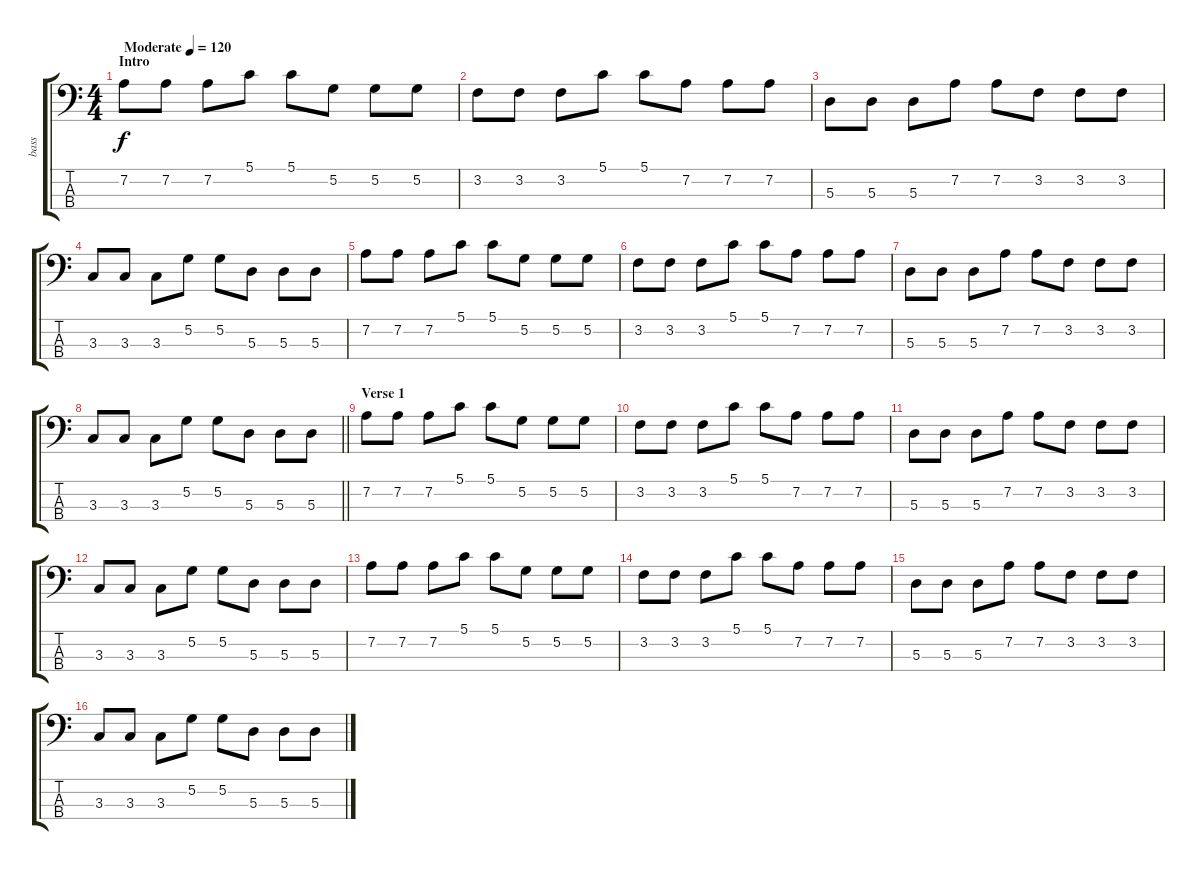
\track ("bass" "bass") {instrument electricbassfinger}
\staff {score tabs}
\tuning (G2 D2 A1 E1) {hide}
\ts (4 4)
\section ("" "Intro")
\tempo (120 "Moderate")
\clef f4
\ks c
7.2.8{dy f instrument electricbassfinger} 7.2.8 7.2.8 5.1.8 5.1.8 5.2.8 5.2.8 5.2.8 |
3.2.8 3.2.8 3.2.8 5.1.8 5.1.8 7.2.8 7.2.8 7.2.8 |
5.3.8 5.3.8 5.3.8 7.2.8 7.2.8 3.2.8 3.2.8 3.2.8 |
3.3.8 3.3.8 3.3.8 5.2.8 5.2.8 5.3.8 5.3.8 5.3.8 |
7.2.8 7.2.8 7.2.8 5.1.8 5.1.8 5.2.8 5.2.8 5.2.8 |
3.2.8 3.2.8 3.2.8 5.1.8 5.1.8 7.2.8 7.2.8 7.2.8 |
5.3.8 5.3.8 5.3.8 7.2.8 7.2.8 3.2.8 3.2.8 3.2.8 |
\barLineRight lightlight
3.3.8 3.3.8 3.3.8 5.2.8 5.2.8 5.3.8 5.3.8 5.3.8 |
\section ("" "Verse 1")
7.2.8 7.2.8 7.2.8 5.1.8 5.1.8 5.2.8 5.2.8 5.2.8 |
3.2.8 3.2.8 3.2.8 5.1.8 5.1.8 7.2.8 7.2.8 7.2.8 |
5.3.8 5.3.8 5.3.8 7.2.8 7.2.8 3.2.8 3.2.8 3.2.8 |
3.3.8 3.3.8 3.3.8 5.2.8 5.2.8 5.3.8 5.3.8 5.3.8 |
7.2.8 7.2.8 7.2.8 5.1.8 5.1.8 5.2.8 5.2.8 5.2.8 |
3.2.8 3.2.8 3.2.8 5.1.8 5.1.8 7.2.8 7.2.8 7.2.8 |
5.3.8 5.3.8 5.3.8 7.2.8 7.2.8 3.2.8 3.2.8 3.2.8 |
3.3.8 3.3.8 3.3.8 5.2.8 5.2.8 5.3.8 5.3.8 5.3.8
